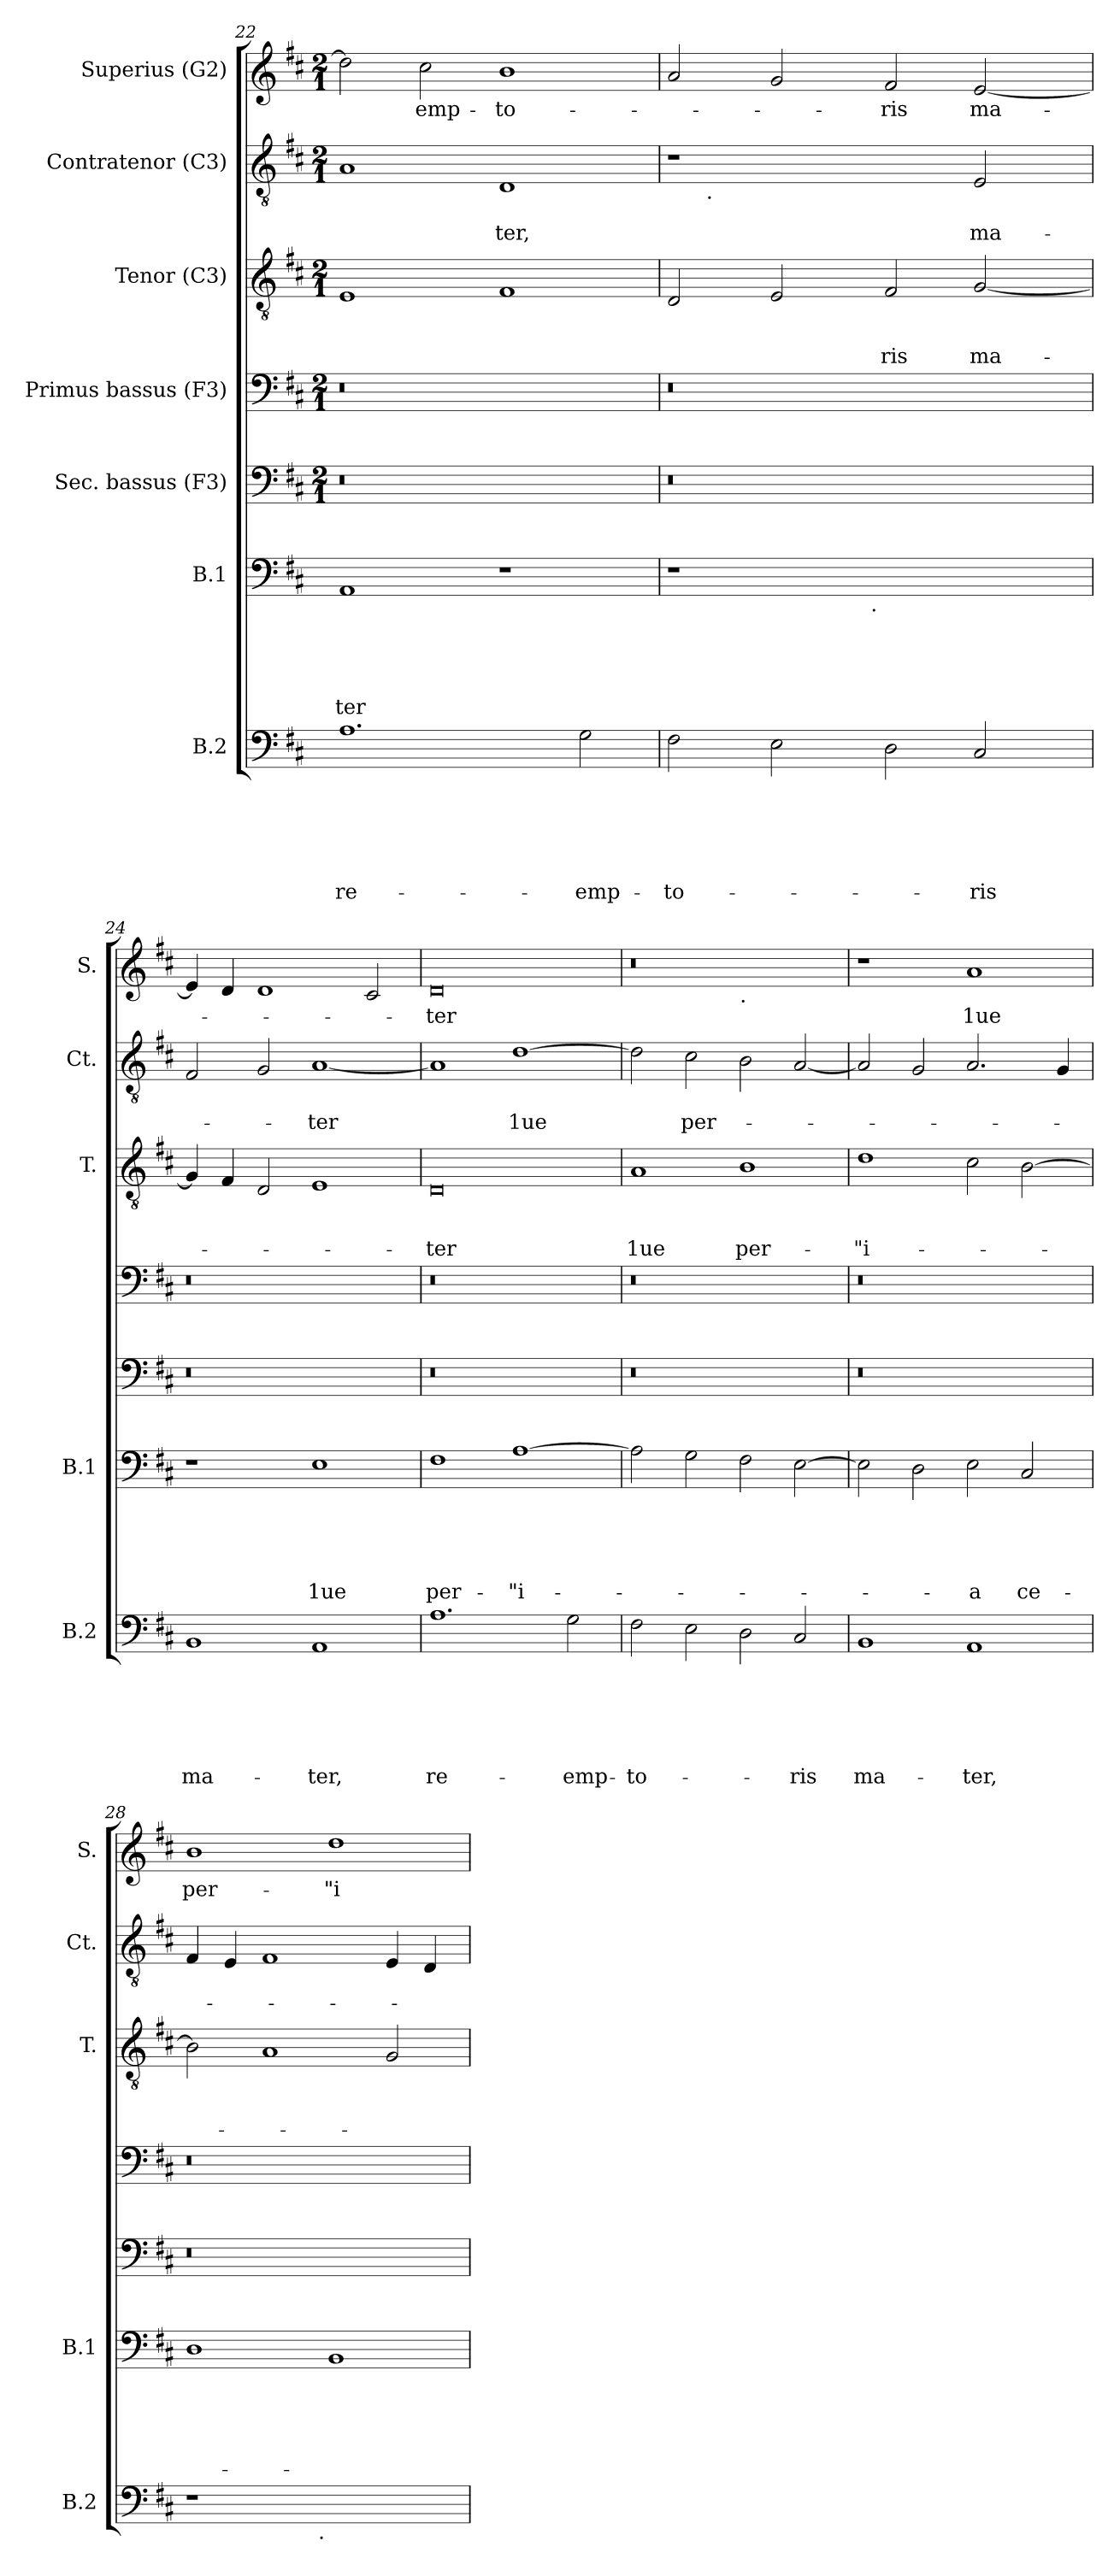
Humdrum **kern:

**kern	**text	**text	**text	**text	**text	**text	**kern	**text	**text	**text	**text	**text	**kern	**kern	**kern	**text	**text	**text	**kern	**text	**text	**kern	**text
*part7	*part7	*part7	*part7	*part7	*part7	*part7	*part6	*part6	*part6	*part6	*part6	*part6	*part5	*part4	*part3	*part3	*part3	*part3	*part2	*part2	*part2	*part1	*part1
*staff7	*staff7	*staff7	*staff7	*staff7	*staff7	*staff7	*staff6	*staff6	*staff6	*staff6	*staff6	*staff6	*staff5	*staff4	*staff3	*staff3	*staff3	*staff3	*staff2	*staff2	*staff2	*staff1	*staff1
*I"B.2	*	*	*	*	*	*	*I"B.1	*	*	*	*	*	*I"Sec. bassus (F3)	*I"Primus bassus (F3)	*I"Tenor (C3)	*	*	*	*I"Contratenor (C3)	*	*	*I"Superius (G2)	*
*I'B.2	*	*	*	*	*	*	*I'B.1	*	*	*	*	*	*	*	*I'T.	*	*	*	*I'Ct.	*	*	*I'S.	*
*clefF4	*	*	*	*	*	*	*clefF4	*	*	*	*	*	*clefF4	*clefF4	*clefGv2	*	*	*	*clefGv2	*	*	*clefG2	*
*	*	*	*	*	*	*	*	*	*	*	*	*	*	*ITrd7c12	*	*	*	*	*	*	*	*	*
*k[f#c#]	*	*	*	*	*	*	*k[f#c#]	*	*	*	*	*	*k[f#c#]	*k[f#c#]	*k[f#c#]	*	*	*	*k[f#c#]	*	*	*k[f#c#]	*
*D:	*	*	*	*	*	*	*D:	*	*	*	*	*	*D:	*D:	*D:	*	*	*	*D:	*	*	*D:	*
*	*	*	*	*	*	*	*	*	*	*	*	*	*M2/1	*M2/1	*M2/1	*	*	*	*M2/1	*	*	*M2/1	*
=22	=22	=22	=22	=22	=22	=22	=22	=22	=22	=22	=22	=22	=22	=22	=22	=22	=22	=22	=22	=22	=22	=22	=22
!	!	!	!	!	!	!LO:LY:b	!	!	!	!	!	!LO:LY:b	!	!	!	!	!	!	!	!	!	!	!
1.A	.	.	.	.	.	re-	1AA	.	.	.	.	-ter	0r	0r	1E	.	.	.	1A	.	.	2dd\]	.
!	!	!	!	!	!	!	!	!	!	!	!	!	!	!	!	!	!	!	!	!	!	!	!LO:LY:b
.	.	.	.	.	.	.	.	.	.	.	.	.	.	.	.	.	.	.	.	.	.	2cc#\	-emp-
!	!	!	!	!	!	!	!	!	!	!	!	!	!	!	!	!	!	!	!	!	!LO:LY:b	!	!LO:LY:b:rj
.	.	.	.	.	.	.	1r	.	.	.	.	.	.	.	1F#	.	.	.	1D	.	-ter,	1b	-to-
!	!	!	!	!	!	!LO:LY:b	!	!	!	!	!	!	!	!	!	!	!	!	!	!	!	!	!
2G\	.	.	.	.	.	-emp-	.	.	.	.	.	.	.	.	.	.	.	.	.	.	.	.	.
=23	=23	=23	=23	=23	=23	=23	=23	=23	=23	=23	=23	=23	=23	=23	=23	=23	=23	=23	=23	=23	=23	=23	=23
!	!	!	!	!	!	!LO:LY:b	!	!	!	!	!	!	!	!	!	!	!	!	!	!	!	!	!
*	*	*	*	*	*	*	*^	*	*	*	*	*	*	*	*	*	*	*	*^	*	*	*	*
2F#\	.	.	.	.	.	-to-	1r	2ryy	.	.	.	.	.	0r	0r	2D/	.	.	.	1r	12..ryy	.	.	2a/	.
!	!	!	!	!	!	!	!	!	!	!	!	!	!	!	!	!	!	!	!	!	!LO:TX:b:t=.	!	!	!	!
.	.	.	.	.	.	.	.	.	.	.	.	.	.	.	.	.	.	.	.	.	3%2ryy	.	.	.	.
2E\	.	.	.	.	.	.	.	4...ryy	.	.	.	.	.	.	.	2E/	.	.	.	.	.	.	.	2g/	.
.	.	.	.	.	.	.	.	.	.	.	.	.	.	.	.	.	.	.	.	.	3%2ryy	.	.	.	.
!	!	!	!	!	!	!	!	!LO:TX:b:t=.	!	!	!	!	!	!	!	!	!	!	!	!	!	!	!	!	!
.	.	.	.	.	.	.	.	1ryy	.	.	.	.	.	.	.	.	.	.	.	.	.	.	.	.	.
!	!	!	!	!	!	!	!	!	!	!	!	!	!	!	!	!	!	!	!LO:LY:b	!	!	!	!	!	!LO:LY:b
2D\	.	.	.	.	.	.	1ryy	.	.	.	.	.	.	.	.	2F#/	.	.	-ris	2ryy	.	.	.	2f#/	-ris
.	.	.	.	.	.	.	.	.	.	.	.	.	.	.	.	.	.	.	.	.	3ryy	.	.	.	.
!	!	!	!	!	!	!LO:LY:b	!	!	!	!	!	!	!	!	!	!	!	!	!LO:LY:b	!	!	!	!LO:LY:b	!	!LO:LY:b
2C#/	.	.	.	.	.	-ris	.	.	.	.	.	.	.	.	.	[<2G/	.	.	ma-	2E/	.	.	ma-	[<2e</	ma-
.	.	.	.	.	.	.	.	.	.	.	.	.	.	.	.	.	.	.	.	.	6ryy	.	.	.	.
.	.	.	.	.	.	.	.	32ryy	.	.	.	.	.	.	.	.	.	.	.	.	.	.	.	.	.
.	.	.	.	.	.	.	.	.	.	.	.	.	.	.	.	.	.	.	.	.	48ryy	.	.	.	.
!!LO:LB:g=z
=24	=24	=24	=24	=24	=24	=24	=24	=24	=24	=24	=24	=24	=24	=24	=24	=24	=24	=24	=24	=24	=24	=24	=24	=24	=24
!	!	!	!	!	!	!LO:LY:b	!	!	!	!	!	!	!	!	!	!	!	!	!	!	!	!	!	!	!
*	*	*	*	*	*	*	*v	*v	*	*	*	*	*	*	*	*	*	*	*	*v	*v	*	*	*	*
1BB	.	.	.	.	.	ma-	1r	.	.	.	.	.	0r	0r	4G/]	.	.	.	2F#/	.	.	4e/]	.
.	.	.	.	.	.	.	.	.	.	.	.	.	.	.	4F#/	.	.	.	.	.	.	4d/	.
.	.	.	.	.	.	.	.	.	.	.	.	.	.	.	2D/	.	.	.	2G/	.	.	1d	.
!	!	!	!	!	!	!LO:LY:b	!	!	!	!	!	!LO:LY:b	!	!	!	!	!	!	!	!	!LO:LY:b	!	!
1AA	.	.	.	.	.	-ter,	1E	.	.	.	.	1ue	.	.	1E	.	.	.	[<1A	.	-ter	.	.
.	.	.	.	.	.	.	.	.	.	.	.	.	.	.	.	.	.	.	.	.	.	2c#/	.
=25	=25	=25	=25	=25	=25	=25	=25	=25	=25	=25	=25	=25	=25	=25	=25	=25	=25	=25	=25	=25	=25	=25	=25
!	!	!	!	!	!	!LO:LY:b	!	!	!	!	!	!LO:LY:b	!	!	!	!	!	!LO:LY:b:rj	!	!	!	!	!LO:LY:b:rj
1.A	.	.	.	.	.	re-	1F#	.	.	.	.	per-	0r	0r	0D	.	.	-ter	1A]	.	.	0d	-ter
!	!	!	!	!	!	!	!	!	!	!	!	!LO:LY:b	!	!	!	!	!	!	!	!	!LO:LY:b	!	!
.	.	.	.	.	.	.	[>1A	.	.	.	.	-"i-	.	.	.	.	.	.	[>1d	.	1ue	.	.
!	!	!	!	!	!	!LO:LY:b	!	!	!	!	!	!	!	!	!	!	!	!	!	!	!	!	!
2G\	.	.	.	.	.	-emp-	.	.	.	.	.	.	.	.	.	.	.	.	.	.	.	.	.
=26	=26	=26	=26	=26	=26	=26	=26	=26	=26	=26	=26	=26	=26	=26	=26	=26	=26	=26	=26	=26	=26	=26	=26
!	!	!	!	!	!	!LO:LY:b	!	!	!	!	!	!	!	!	!	!	!	!LO:LY:b	!	!	!	!	!
*	*	*	*	*	*	*	*	*	*	*	*	*	*	*	*	*	*	*	*	*	*	*^	*
2F#\	.	.	.	.	.	-to-	2A\]	.	.	.	.	.	0r	0r	1A	.	.	1ue	2d\]	.	.	0r	1ryy	.
!	!	!	!	!	!	!	!	!	!	!	!	!	!	!	!	!	!	!	!	!	!LO:LY:b	!	!	!
2E\	.	.	.	.	.	.	2G\	.	.	.	.	.	.	.	.	.	.	.	2c#\	.	per-	.	.	.
!	!	!	!	!	!	!	!	!	!	!	!	!	!	!	!	!	!	!	!	!	!	!	!LO:TX:b:t=.	!
!	!	!	!	!	!	!	!	!	!	!	!	!	!	!	!	!	!	!LO:LY:b	!	!	!	!	!	!
2D\	.	.	.	.	.	.	2F#\	.	.	.	.	.	.	.	1B	.	.	per-	2B\	.	.	.	1ryy	.
!	!	!	!	!	!	!LO:LY:b	!	!	!	!	!	!	!	!	!	!	!	!	!	!	!	!	!	!
2C#/	.	.	.	.	.	-ris	[>2E\	.	.	.	.	.	.	.	.	.	.	.	[<2A/	.	.	.	.	.
=27	=27	=27	=27	=27	=27	=27	=27	=27	=27	=27	=27	=27	=27	=27	=27	=27	=27	=27	=27	=27	=27	=27	=27	=27
!	!	!	!	!	!	!LO:LY:b	!	!	!	!	!	!	!	!	!	!	!	!LO:LY:b	!	!	!	!	!	!
*	*	*	*	*	*	*	*	*	*	*	*	*	*	*	*	*	*	*	*	*	*	*v	*v	*
1BB	.	.	.	.	.	ma-	2E\]	.	.	.	.	.	0r	0r	1d	.	.	-"i-	2A/]	.	.	1r	.
.	.	.	.	.	.	.	2D\	.	.	.	.	.	.	.	.	.	.	.	2G/	.	.	.	.
!	!	!	!	!	!	!LO:LY:b	!	!	!	!	!	!LO:LY:b	!	!	!	!	!	!	!	!	!	!	!LO:LY:b
1AA	.	.	.	.	.	-ter,	2E\	.	.	.	.	-a	.	.	2c#\	.	.	.	2.A/	.	.	1a	1ue
!	!	!	!	!	!	!	!	!	!	!	!	!LO:LY:b	!	!	!	!	!	!	!	!	!	!	!
.	.	.	.	.	.	.	2C#/	.	.	.	.	ce-	.	.	[>2B\	.	.	.	.	.	.	.	.
.	.	.	.	.	.	.	.	.	.	.	.	.	.	.	.	.	.	.	4G/	.	.	.	.
=28	=28	=28	=28	=28	=28	=28	=28	=28	=28	=28	=28	=28	=28	=28	=28	=28	=28	=28	=28	=28	=28	=28	=28
!	!	!	!	!	!	!	!	!	!	!	!	!	!	!	!	!	!	!	!	!	!	!	!LO:LY:b
*^	*	*	*	*	*	*	*	*	*	*	*	*	*	*	*	*	*	*	*	*	*	*	*
1r	2ryy	.	.	.	.	.	.	1D	.	.	.	.	.	0r	0r	2B\]	.	.	.	4F#/	.	.	1b	per-
.	.	.	.	.	.	.	.	.	.	.	.	.	.	.	.	.	.	.	.	4E/	.	.	.	.
.	4...ryy	.	.	.	.	.	.	.	.	.	.	.	.	.	.	1A	.	.	.	1F#	.	.	.	.
!	!LO:TX:b:t=.	!	!	!	!	!	!	!	!	!	!	!	!	!	!	!	!	!	!	!	!	!	!	!
.	1ryy	.	.	.	.	.	.	.	.	.	.	.	.	.	.	.	.	.	.	.	.	.	.	.
!	!	!	!	!	!	!	!	!	!	!	!	!	!	!	!	!	!	!	!	!	!	!	!	!LO:LY:b
1ryy	.	.	.	.	.	.	.	1BB	.	.	.	.	.	.	.	.	.	.	.	.	.	.	1dd	-"i-
.	.	.	.	.	.	.	.	.	.	.	.	.	.	.	.	2G/	.	.	.	4E/	.	.	.	.
.	.	.	.	.	.	.	.	.	.	.	.	.	.	.	.	.	.	.	.	4D/	.	.	.	.
.	32ryy	.	.	.	.	.	.	.	.	.	.	.	.	.	.	.	.	.	.	.	.	.	.	.
*v	*v	*	*	*	*	*	*	*	*	*	*	*	*	*	*	*	*	*	*	*	*	*	*	*
=	=	=	=	=	=	=	=	=	=	=	=	=	=	=	=	=	=	=	=	=	=	=	=
*-	*-	*-	*-	*-	*-	*-	*-	*-	*-	*-	*-	*-	*-	*-	*-	*-	*-	*-	*-	*-	*-	*-	*-
